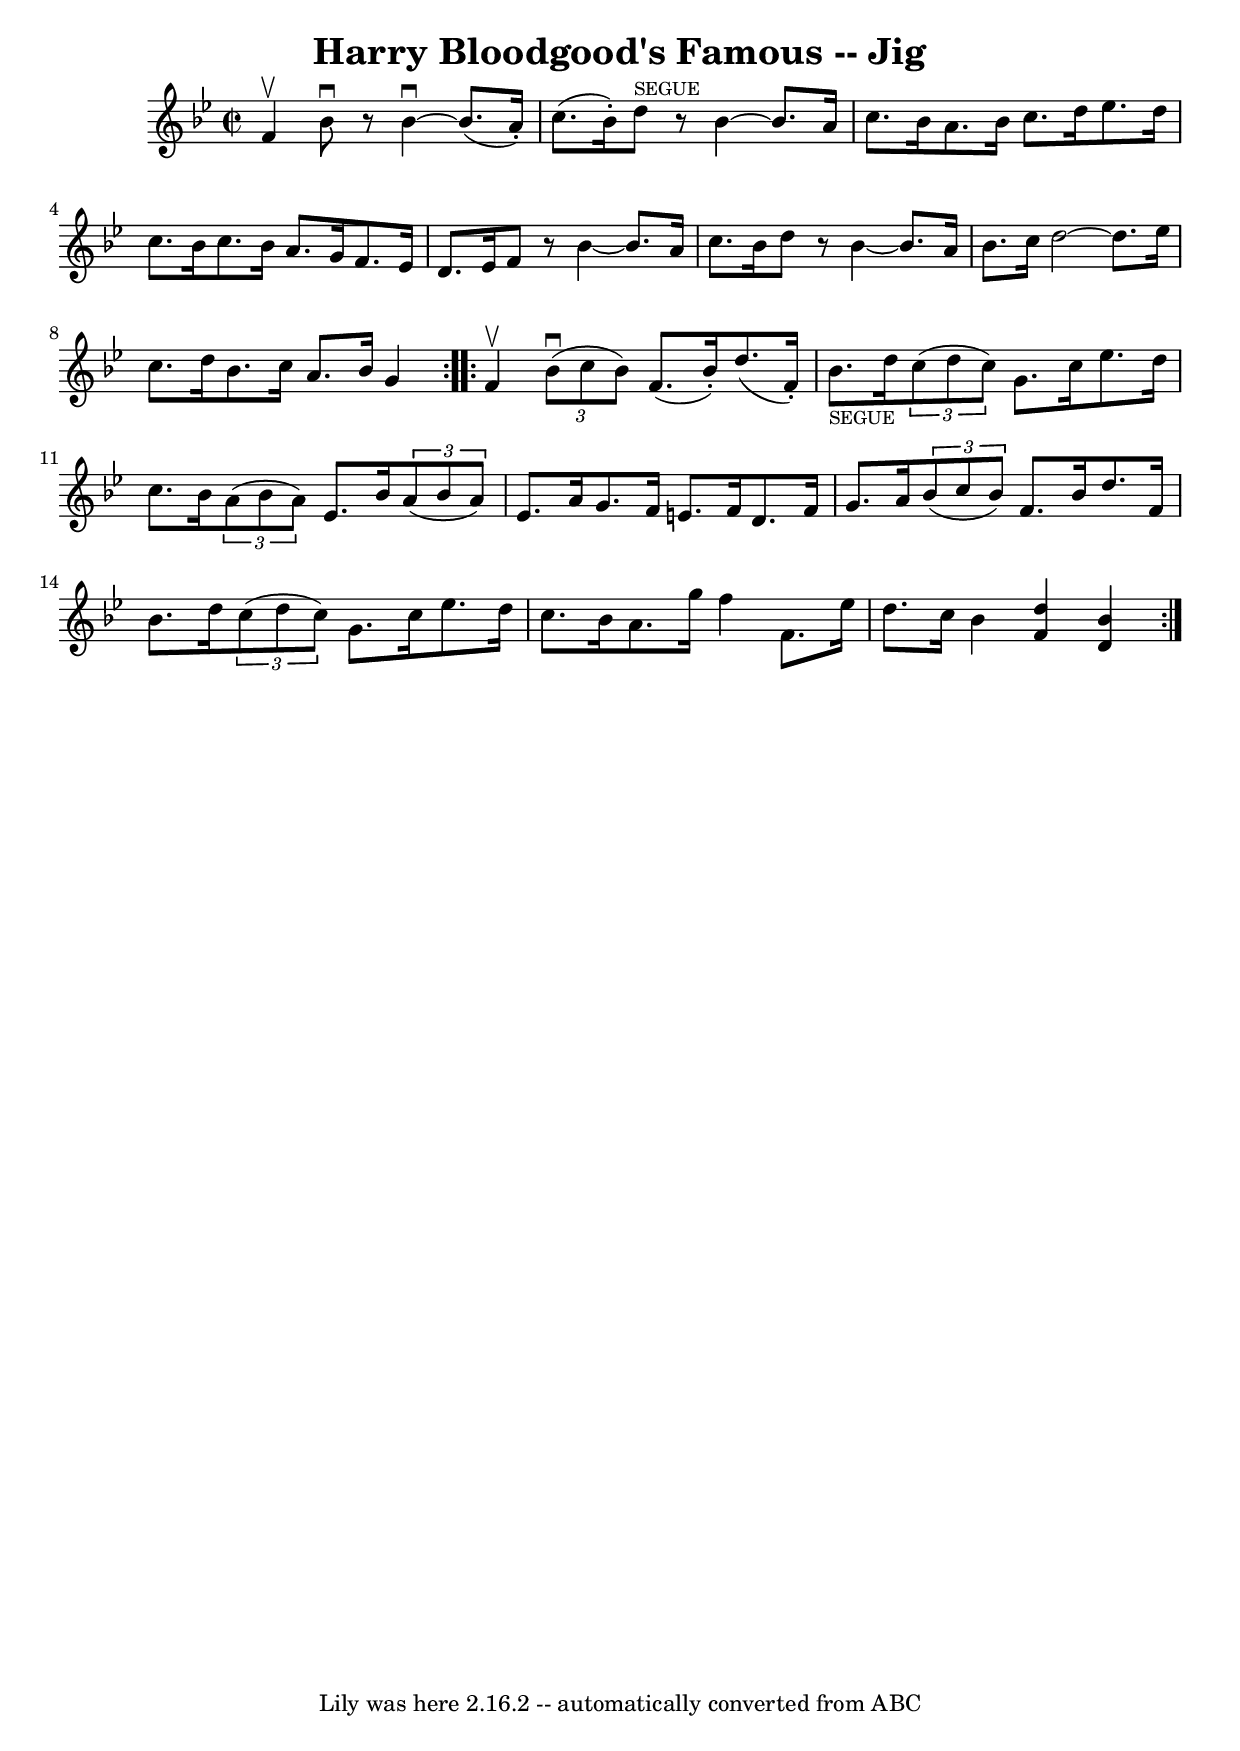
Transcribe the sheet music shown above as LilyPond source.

\version "2.7.40"
\include "Mammoth.ily"
\header {
	%% book = "Ryan's Mammoth Collection"
	crossRefNumber = "1"
	footnotes = "\\\\118 665"
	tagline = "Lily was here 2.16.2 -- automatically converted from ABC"
	title = "Harry Bloodgood's Famous -- Jig"
}
voicedefault =  {


\repeat volta 2 {
\override Staff.TimeSignature #'style = #'C
 \time 2/2 
\key bes \major f'4^\upbow |
 bes'8^\downbow   r8 
bes'4^\downbow  ~ bes'8. (a'16 -.) c''8. (bes'16 -.)   |
 
 d''8^\segue   r8 bes'4   ~ bes'8. a'16 c''8. bes'16    
|
 a'8. bes'16 c''8. d''16 ees''8. d''16 c''8.    
bes'16    |
 c''8. bes'16 a'8. g'16 f'8. ees'16    
d'8. ees'16    |
 f'8    r8 bes'4   ~ bes'8. a'16 c''8.   
 bes'16    |
 d''8    r8 bes'4   ~ bes'8. a'16 bes'8. c''16 
   |
 d''2   ~ d''8. ees''16 c''8. d''16    |
   
bes'8. c''16 a'8. bes'16 g'4  }     \repeat volta 2 { f'4^\upbow 
|
     \times 2/3 { bes'8^\downbow(c''8 bes'8) } f'8. (
bes'16 -.) d''8. (f'16 -.) bes'8._\segue d''16    |
   
\times 2/3 { c''8 (d''8 c''8) } g'8. c''16 ees''8. d''16  
 c''8. bes'16    |
     \times 2/3 { a'8 (bes'8 a'8) }   
ees'8. bes'16    \times 2/3 { a'8 (bes'8 a'8) } ees'8. a'16  
  |
 g'8. f'16 e'8. f'16 d'8. f'16 g'8. a'16    
|
     \times 2/3 { bes'8 (c''8 bes'8) } f'8. bes'16    
d''8. f'16 bes'8. d''16    |
   \times 2/3 { c''8 (d''8    
c''8) } g'8. c''16 ees''8. d''16 c''8. bes'16    |
   
 a'8. g''16 f''4 f'8. ees''16 d''8. c''16    |
   
bes'4  << f'4 d''4   >> << d'4 bes'4   >> }   
}

\score{
    <<

	\context Staff="default"
	{
	    \voicedefault 
	}

    >>
	\layout {
	}
	\midi {}
}
